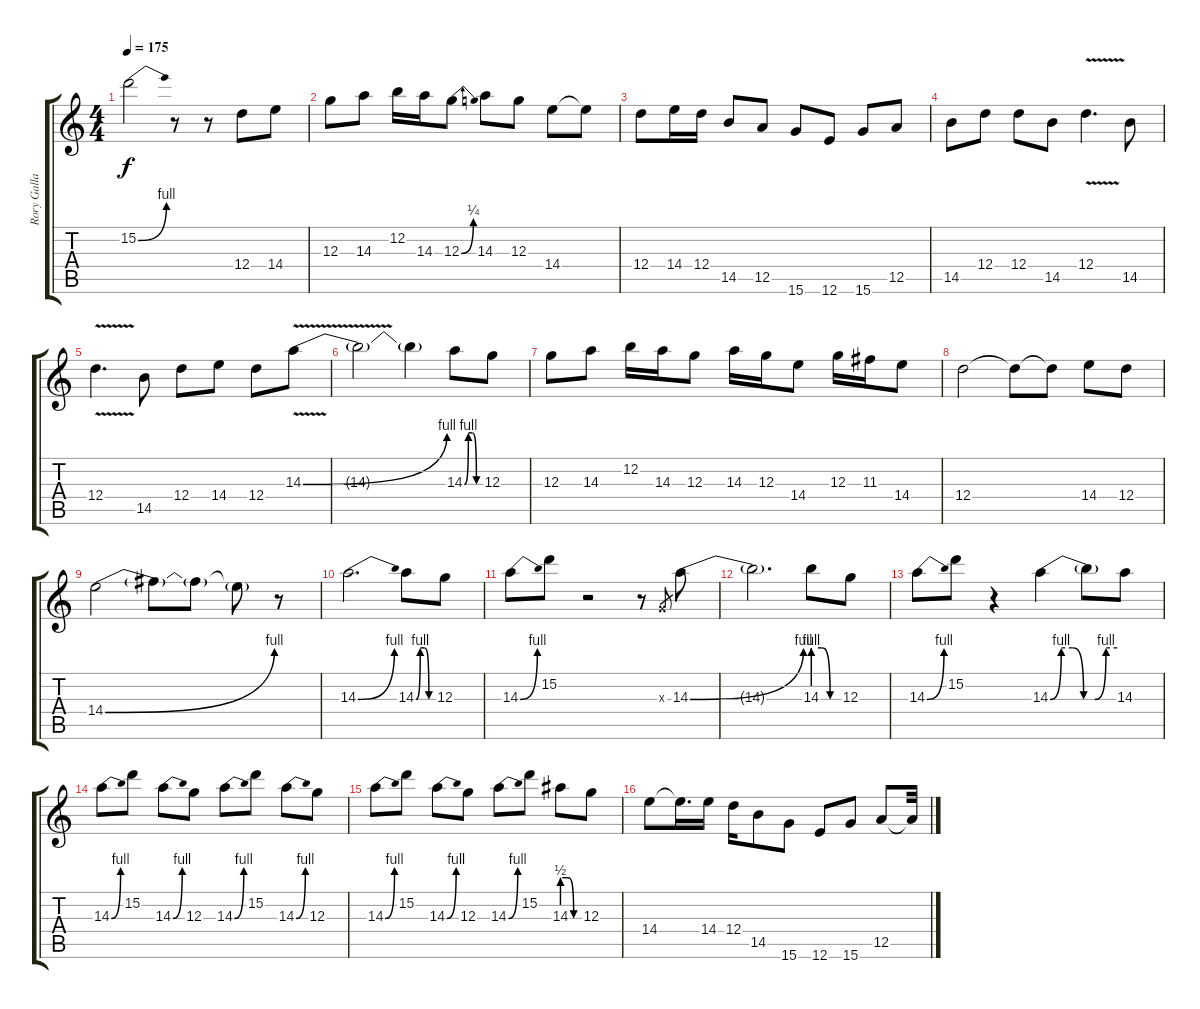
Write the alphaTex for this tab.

\track ("Rory Gallagher" "Rory Galla") {instrument overdrivenguitar}
\staff {score tabs}
\tuning (E4 B3 G3 D3 A2 E2) {hide}
\ts (4 4)
\tempo 175
\clef g2
\ks c
15.2{be (bend 0 0 60 4)}.2{dy f} r.8 r.8 12.4.8 14.4.8 |
12.3.8 14.3.8 12.2.16 14.3.16 12.3{be (bend 0 0 60 1)}.8 14.3.8 12.3.8 14.4.8 14.4{t}.8 |
12.4.8 14.4.16 12.4.16 14.5.8 12.5.8 15.6.8 12.6.8 15.6.8 12.5.8 |
14.5.8 12.4.8 12.4.8 14.5.8 12.4{v}.4{d} 14.5.8 |
12.4{v}.4{d} 14.5.8 12.4.8 14.4.8 12.4.8 14.3{be (bend 0 0 60 4) v}.8 |
14.3{t}.2 14.3{t}.4 14.3{be (custom 0 0 15 4 30 4 45 0 60 0)}.8 12.3.8 |
12.3.8 14.3.8 12.2.16 14.3.16 12.3.8 14.3.16 12.3.16 14.4.8 12.3.16 11.3.16 14.4.8 |
12.4.2 12.4{t}.8 12.4{t}.8 14.4.8 12.4.8 |
14.4{be (bend 0 0 60 4)}.2 14.4{t}.8 14.4{t}.8 14.4{t}.8 r.8 |
14.3{be (bend 0 0 60 4)}.2{d} 14.3{be (custom 0 0 15 4 30 4 45 0 60 0)}.8 12.3.8 |
14.3{be (bend 0 0 60 4)}.8 15.2.8 r.2 r.8 0.3{x}.8{gr} 14.3{be (bend 0 0 60 4)}.8 |
14.3{t}.2{d} 14.3{be (custom 0 4 20 4 40 0 60 0)}.8 12.3.8 |
14.3{be (bend 0 0 60 4)}.8 15.2.8 r.4 14.3{be (custom 0 0 10 4 20 4 30 0 40 0 50 4 60 4)}.4 14.3{t}.8 14.3.8 |
14.3{be (bend 0 0 60 4)}.8 15.2.8 14.3{be (bend 0 0 60 4)}.8 12.3.8 14.3{be (bend 0 0 60 4)}.8 15.2.8 14.3{be (bend 0 0 60 4)}.8 12.3.8 |
14.3{be (bend 0 0 60 4)}.8 15.2.8 14.3{be (bend 0 0 60 4)}.8 12.3.8 14.3{be (bend 0 0 60 4)}.8 15.2.8 14.3{be (custom 0 2 20 2 40 0 60 0)}.8 12.3.8 |
14.4.8 14.4{t}.16{d} 14.4.16 12.4.16 14.5.8 15.6.8 12.6.8 15.6.8 12.5.8 12.5{t}.32
